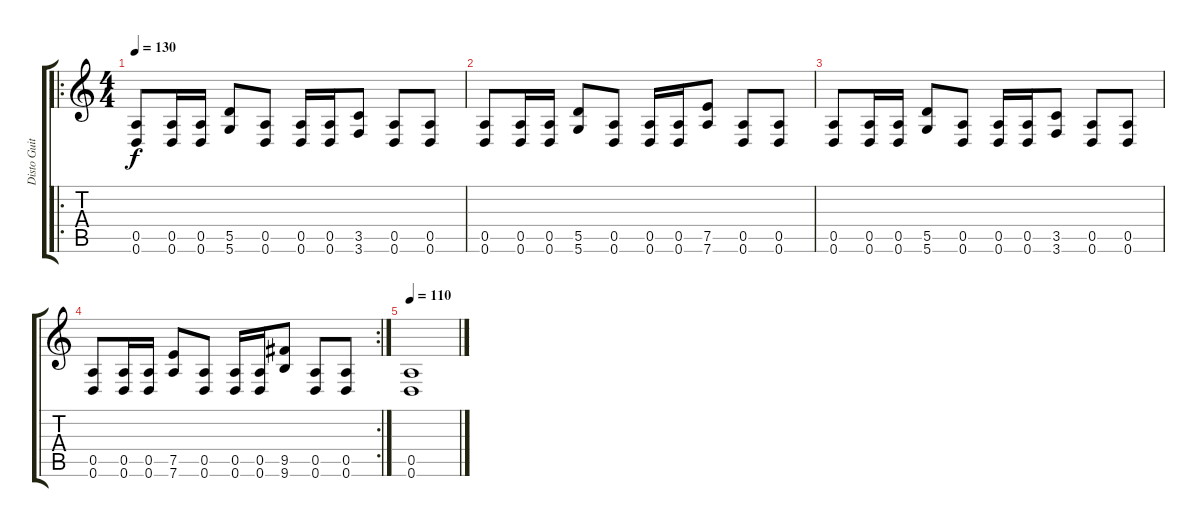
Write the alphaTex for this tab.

\track ("Disto Guitar" "Disto Guit") {instrument distortionguitar}
\staff {score tabs}
\tuning (E4 B3 G3 D3 A2 D2) {hide}
\ro
\ts (4 4)
\tempo 130
\clef g2
\ks c
(0.5 0.6).8{dy f volume 16} (0.5 0.6).16 (0.5 0.6).16 (5.5 5.6).8 (0.5 0.6).8 (0.5 0.6).16 (0.5 0.6).16 (3.5 3.6).8 (0.5 0.6).8 (0.5 0.6).8 |
(0.5 0.6).8 (0.5 0.6).16 (0.5 0.6).16 (5.5 5.6).8 (0.5 0.6).8 (0.5 0.6).16 (0.5 0.6).16 (7.5 7.6).8 (0.5 0.6).8 (0.5 0.6).8 |
(0.5 0.6).8 (0.5 0.6).16 (0.5 0.6).16 (5.5 5.6).8 (0.5 0.6).8 (0.5 0.6).16 (0.5 0.6).16 (3.5 3.6).8 (0.5 0.6).8 (0.5 0.6).8 |
\rc 2
(0.5 0.6).8 (0.5 0.6).16 (0.5 0.6).16 (7.5 7.6).8 (0.5 0.6).8 (0.5 0.6).16 (0.5 0.6).16 (9.5 9.6).8 (0.5 0.6).8 (0.5 0.6).8 |
\tempo 110
(0.5 0.6).1{volume 12}
